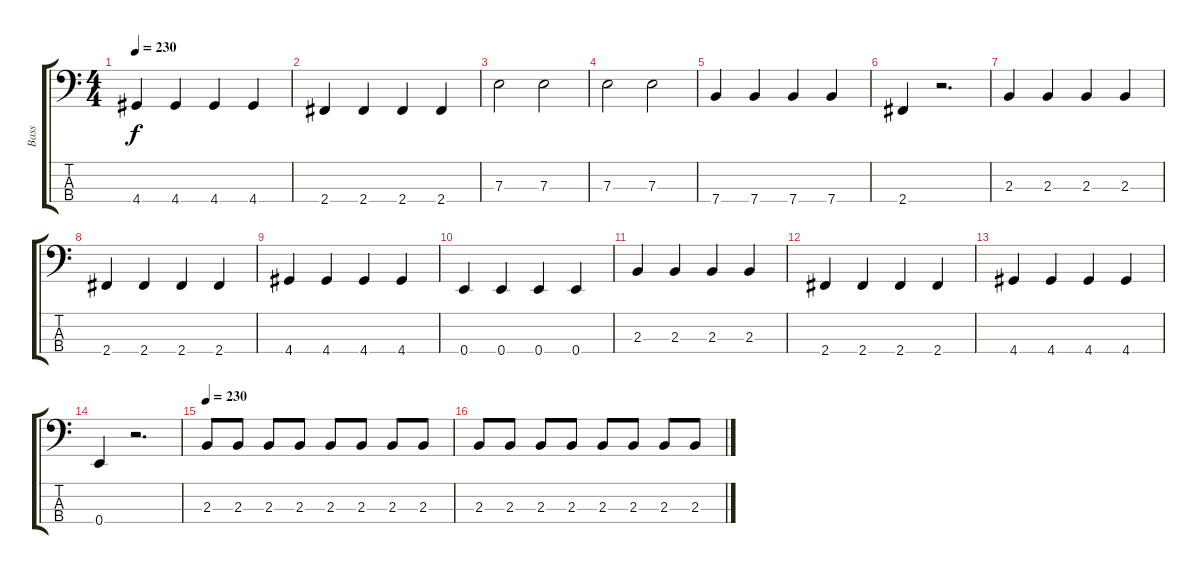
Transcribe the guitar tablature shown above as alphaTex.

\track ("Bass" "Bass") {instrument electricbasspick}
\staff {score tabs}
\tuning (G2 D2 A1 E1) {hide}
\ts (4 4)
\tempo 230
\clef f4
\ks c
4.4.4{dy f} 4.4.4 4.4.4 4.4.4 |
2.4.4 2.4.4 2.4.4 2.4.4 |
7.3.2 7.3.2 |
7.3.2 7.3.2 |
7.4.4 7.4.4 7.4.4 7.4.4 |
2.4.4 r.2{d} |
2.3.4 2.3.4 2.3.4 2.3.4 |
2.4.4 2.4.4 2.4.4 2.4.4 |
4.4.4 4.4.4 4.4.4 4.4.4 |
0.4.4 0.4.4 0.4.4 0.4.4 |
2.3.4 2.3.4 2.3.4 2.3.4 |
2.4.4 2.4.4 2.4.4 2.4.4 |
4.4.4 4.4.4 4.4.4 4.4.4 |
0.4.4 r.2{d} |
\tempo 230
2.3.8 2.3.8 2.3.8 2.3.8 2.3.8 2.3.8 2.3.8 2.3.8 |
2.3.8 2.3.8 2.3.8 2.3.8 2.3.8 2.3.8 2.3.8 2.3.8
